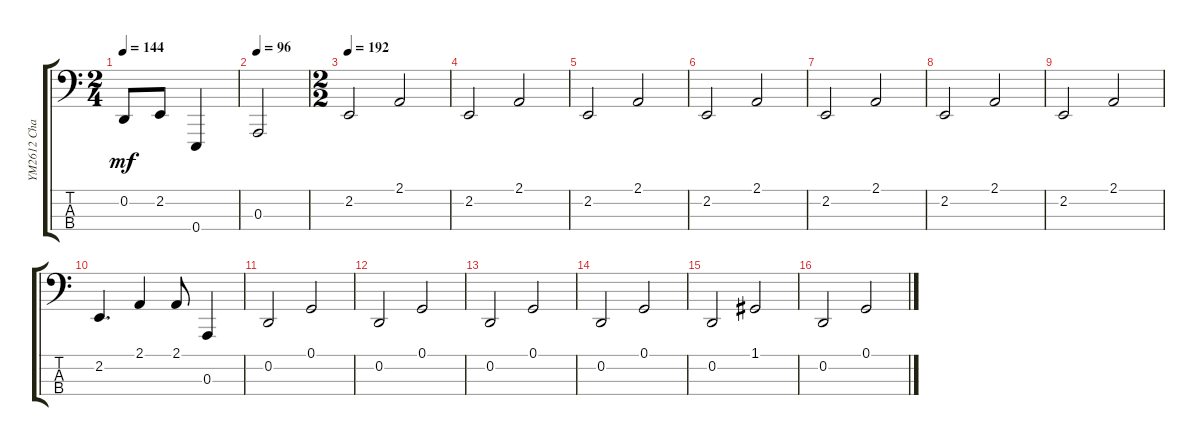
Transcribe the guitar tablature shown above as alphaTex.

\track ("YM2612 Channel 0" "YM2612 Cha") {instrument lead6voice}
\staff {score tabs}
\tuning (G2 D2 A1 E1) {hide}
\ts (2 4)
\tempo 144
\clef f4
\ks c
0.2.8{dy mf} 2.2.8 0.4.4 |
\tempo 96
0.3.2 |
\ts (2 2)
\tempo 192
2.2.2 2.1.2 |
2.2.2 2.1.2 |
2.2.2 2.1.2 |
2.2.2 2.1.2 |
2.2.2 2.1.2 |
2.2.2 2.1.2 |
2.2.2 2.1.2 |
2.2.4{d} 2.1.4 2.1.8 0.3.4 |
0.2.2 0.1.2 |
0.2.2 0.1.2 |
0.2.2 0.1.2 |
0.2.2 0.1.2 |
0.2.2 1.1.2 |
0.2.2 0.1.2
